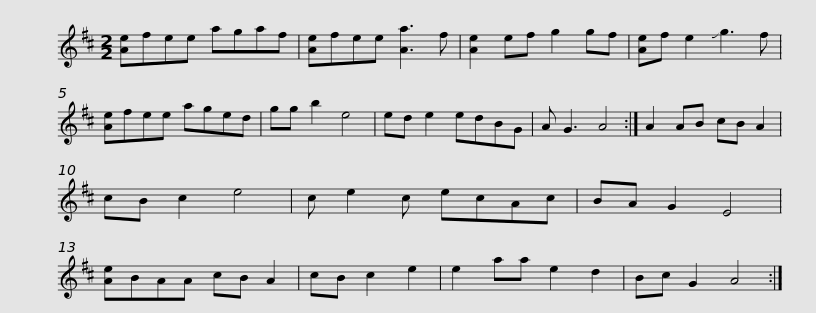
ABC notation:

X:1
L:1/8
M:2/2
I:linebreak $
K:D
V:1 treble
V:1
 [Ae]fee agaf | [Ae]fee [Aa]3 f | [Ae]2 ef g2 gf | [Ae]f e2 !slide!g3 f | [Ae]fee aged | %5
 gg b2 e4 |$ ed e2 edBG | A G3 A4 :| A2 AB cB A2 | cB c2 e4 | %10
 c e2 c ecAc | BA G2 E4 | [Ae]BAA cB A2 | cB c2 e2 |$ e2 aa e2 d2 | %15
 Bc G2 A4 :| %16
